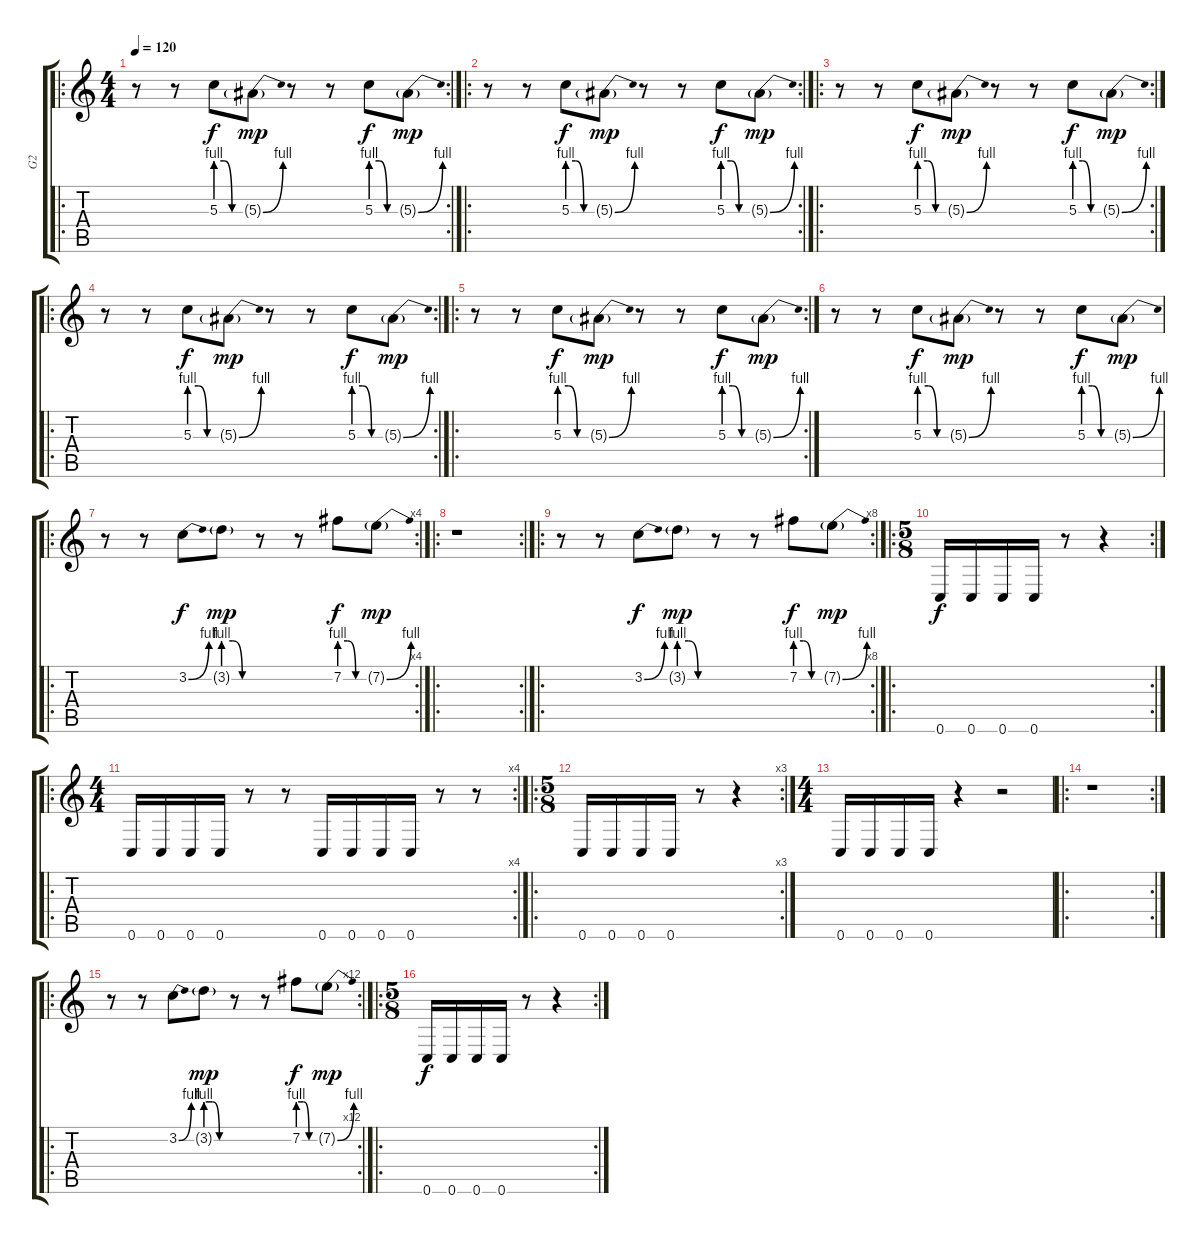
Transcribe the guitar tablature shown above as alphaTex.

\track ("G2" "G2") {instrument overdrivenguitar}
\staff {score tabs}
\tuning (D4 A3 F3 C3 G2 C2) {hide}
\ro
\rc 2
\ts (4 4)
\tempo 120
\tempo 133
\tempo 120
\clef g2
\ks c
r.8{dy f instrument overdrivenguitar} r.8 5.3{be (custom 0 4 20 4 40 0 60 0)}.8 5.3{be (bend 0 0 60 4) g}.8{dy mp} r.8 r.8 5.3{be (custom 0 4 20 4 40 0 60 0)}.8{dy f} 5.3{be (bend 0 0 60 4) g}.8{dy mp} |
\ro
\rc 2
r.8 r.8 5.3{be (custom 0 4 20 4 40 0 60 0)}.8{dy f} 5.3{be (bend 0 0 60 4) g}.8{dy mp} r.8 r.8 5.3{be (custom 0 4 20 4 40 0 60 0)}.8{dy f} 5.3{be (bend 0 0 60 4) g}.8{dy mp} |
\ro
\rc 2
r.8 r.8 5.3{be (custom 0 4 20 4 40 0 60 0)}.8{dy f} 5.3{be (bend 0 0 60 4) g}.8{dy mp} r.8 r.8 5.3{be (custom 0 4 20 4 40 0 60 0)}.8{dy f} 5.3{be (bend 0 0 60 4) g}.8{dy mp} |
\ro
\rc 2
r.8 r.8 5.3{be (custom 0 4 20 4 40 0 60 0)}.8{dy f} 5.3{be (bend 0 0 60 4) g}.8{dy mp} r.8 r.8 5.3{be (custom 0 4 20 4 40 0 60 0)}.8{dy f} 5.3{be (bend 0 0 60 4) g}.8{dy mp} |
\ro
\rc 2
r.8 r.8 5.3{be (custom 0 4 20 4 40 0 60 0)}.8{dy f} 5.3{be (bend 0 0 60 4) g}.8{dy mp} r.8 r.8 5.3{be (custom 0 4 20 4 40 0 60 0)}.8{dy f} 5.3{be (bend 0 0 60 4) g}.8{dy mp} |
r.8 r.8 5.3{be (custom 0 4 20 4 40 0 60 0)}.8{dy f} 5.3{be (bend 0 0 60 4) g}.8{dy mp} r.8 r.8 5.3{be (custom 0 4 20 4 40 0 60 0)}.8{dy f} 5.3{be (bend 0 0 60 4) g}.8{dy mp} |
\ro
\rc 4
r.8 r.8 3.2{be (bend 0 0 60 4)}.8{dy f} 3.2{be (custom 0 4 20 4 40 0 60 0) g}.8{dy mp} r.8 r.8 7.2{be (custom 0 4 20 4 40 0 60 0)}.8{dy f} 7.2{be (bend 0 0 60 4) g}.8{dy mp} |
\ro
\rc 2
r.1 |
\ro
\rc 8
r.8 r.8 3.2{be (bend 0 0 60 4)}.8{dy f} 3.2{be (custom 0 4 20 4 40 0 60 0) g}.8{dy mp} r.8 r.8 7.2{be (custom 0 4 20 4 40 0 60 0)}.8{dy f} 7.2{be (bend 0 0 60 4) g}.8{dy mp} |
\ro
\rc 2
\ts (5 8)
0.6.16{dy f} 0.6.16 0.6.16 0.6.16 r.8 r.4 |
\ro
\rc 4
\ts (4 4)
0.6.16 0.6.16 0.6.16 0.6.16 r.8 r.8 0.6.16 0.6.16 0.6.16 0.6.16 r.8 r.8 |
\ro
\rc 3
\ts (5 8)
0.6.16 0.6.16 0.6.16 0.6.16 r.8 r.4 |
\ts (4 4)
0.6.16 0.6.16 0.6.16 0.6.16 r.4 r.2 |
\ro
\rc 2
r.1 |
\ro
\rc 12
r.8 r.8 3.2{be (bend 0 0 60 4)}.8 3.2{be (custom 0 4 20 4 40 0 60 0) g}.8{dy mp} r.8 r.8 7.2{be (custom 0 4 20 4 40 0 60 0)}.8{dy f} 7.2{be (bend 0 0 60 4) g}.8{dy mp} |
\ro
\rc 2
\ts (5 8)
0.6.16{dy f} 0.6.16 0.6.16 0.6.16 r.8 r.4
